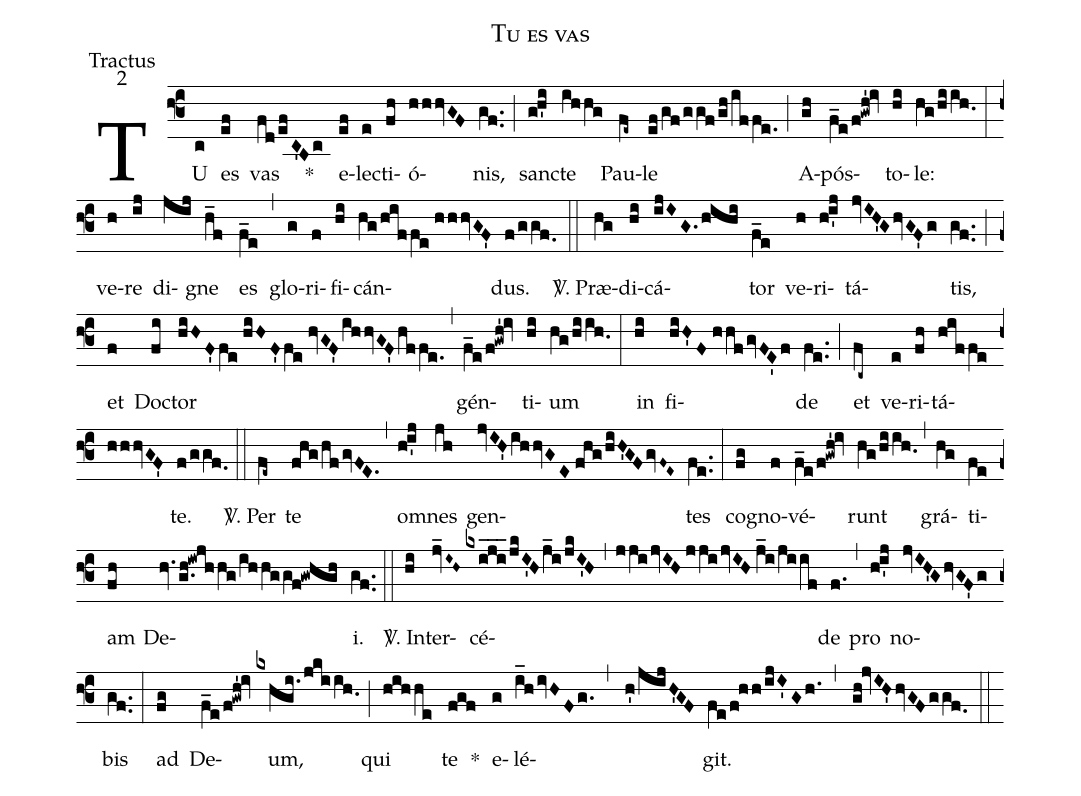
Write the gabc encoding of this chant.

name:Tu es vas;
office-part:Tractus;
mode:2;
%%
(f3) TU(c) es(ef) vas(fd/ef/C'Bc) *() e(ef)lec(e)ti(fh)ó(hhhvGF)nis,(gf..) (;) sanc(g!h'i)te(ihhg) Pau(fe~)le(ef/gf/ggf/gh/iffe.) (;) A(gh)pós(f_e/f!gwh'!iv)to(hi)le:(hg/hiih.0) (:)
ve(h)re(ij) di(jij)gne(h_f) es(f_e) (,) glo(g)ri(f)fi(hi)cán(hg/hiffe//hhhvGF')dus.(f/ggf.0) (::)
<sp>V/</sp>. Præ(hg)di(hi)cá(ijIG./hihi)tor(f_e) ve(h)ri(h!i'j)tá(jvIH'G/hvGF'g)tis,(gf..) (;) et(f) Doc(fi)tor(hiHF'/fe//hiHF'/fe//hvGF'/ihhvGF'/hffe.) (,) gén(f_e/f!gwh'!iv)ti(hi)um(hg/hiih.0) (:)
in(hi) fi(hiH'F//hhf/gvFE'f)de(fe..) (;) et(fc~) ve(e)ri(fh)tá(hiffe//hhhvGF')te.(f/ggf.0) (::)
<sp>V/</sp>. Per(fe~) te(fhg/hf/gvFE.) (,) om(h!i'j)nes(jh) gen(jvIH'/ihhvGE//fhg/hiH'GF/gvF~E~)tes(fe..) (:)
co(fg)gno(f)vé(f_e/f!gwh'!iv)runt(hg/hiih.0) (,) grá(hg)ti(fe)am(fh) De(hv./g.h!iwjhhg/ihhggf!gwhgh)i.(gf..) (::)
<sp>V/</sp>. In(hi)ter(jv_I~H~)cé(kxiji___/jkI'Hj_i/jkI'H,jji/jvIH//jji/jvIH//j_i/jiif)de(f.) (,) pro(h!i'j) no(jvIH'G/hvGF'g)bis(gf..) (:)
ad(fg) De(f_e/f!gwh'!iv)um,(kxhgi./jkiih.0) (;) qui(hihhe) te(fgf) *() e(g)lé(i_h/ivHFg.//,//h'/jijH'GF)git.(fe/f!hh/ijI'Gh.//,//gh!jvIH'hvGF/ggf.0) (::)
